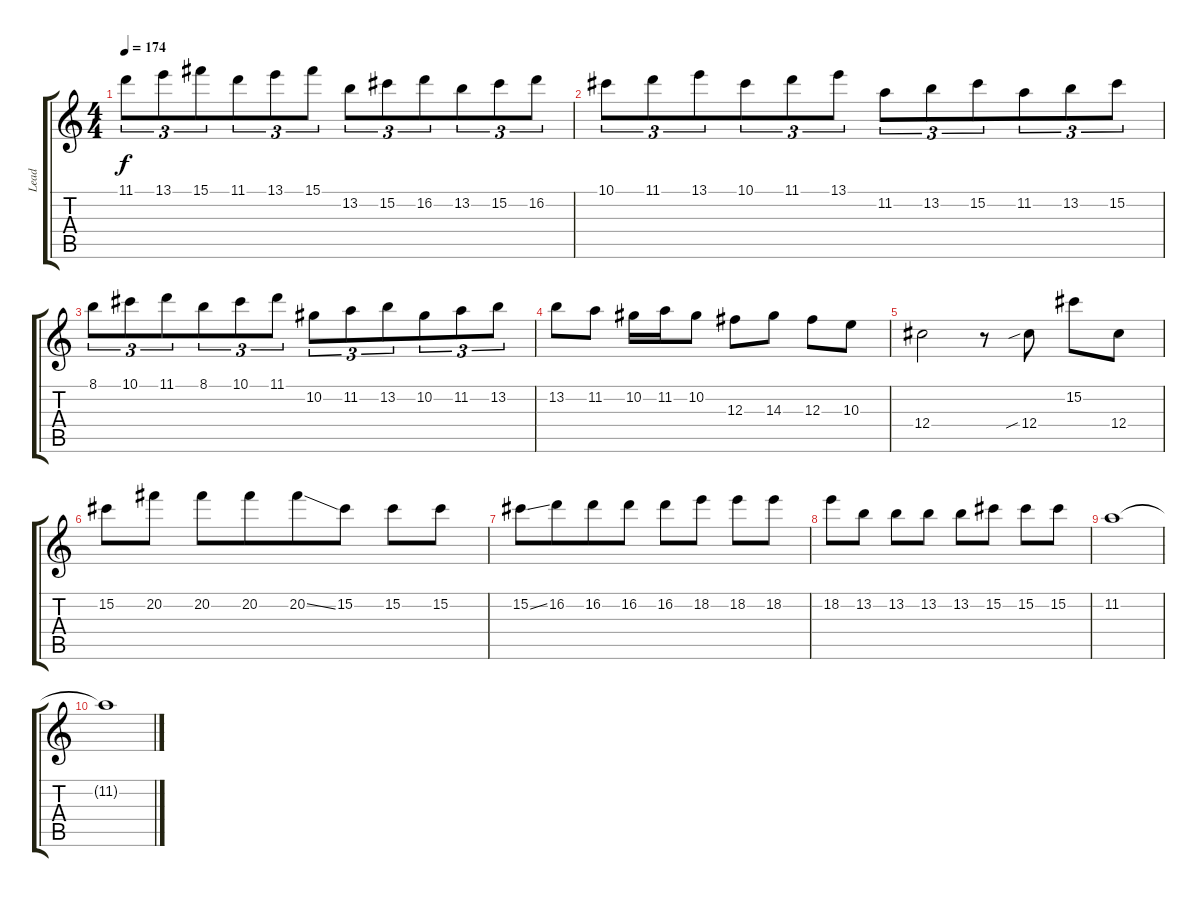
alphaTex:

\track ("Lead" "Lead") {instrument distortionguitar}
\staff {score tabs}
\tuning (Eb4 Bb3 Gb3 Db3 Ab2 Db2) {hide}
\ts (4 4)
\tempo 174
\clef g2
\ks c
11.1.8{tu (3 2) dy f beam merge} 13.1.8{tu (3 2)} 15.1.8{tu (3 2) beam merge} 11.1.8{tu (3 2)} 13.1.8{tu (3 2) beam merge} 15.1.8{tu (3 2)} 13.2.8{tu (3 2) beam merge} 15.2.8{tu (3 2)} 16.2.8{tu (3 2) beam merge} 13.2.8{tu (3 2) beam merge} 15.2.8{tu (3 2)} 16.2.8{tu (3 2)} |
10.1.8{tu (3 2) beam merge} 11.1.8{tu (3 2)} 13.1.8{tu (3 2) beam merge} 10.1.8{tu (3 2)} 11.1.8{tu (3 2) beam merge} 13.1.8{tu (3 2)} 11.2.8{tu (3 2) beam merge} 13.2.8{tu (3 2)} 15.2.8{tu (3 2) beam merge} 11.2.8{tu (3 2) beam merge} 13.2.8{tu (3 2)} 15.2.8{tu (3 2)} |
8.1.8{tu (3 2) beam merge} 10.1.8{tu (3 2)} 11.1.8{tu (3 2) beam merge} 8.1.8{tu (3 2)} 10.1.8{tu (3 2) beam merge} 11.1.8{tu (3 2)} 10.2.8{tu (3 2) beam merge} 11.2.8{tu (3 2)} 13.2.8{tu (3 2) beam merge} 10.2.8{tu (3 2) beam merge} 11.2.8{tu (3 2)} 13.2.8{tu (3 2)} |
13.2.8{beam merge} 11.2.8 10.2.16{beam merge} 11.2.16{beam merge} 10.2.8 12.3.8{beam merge} 14.3.8 12.3.8 10.3.8 |
12.4.2 r.8 12.4{sib}.8 15.2.8{beam merge} 12.4.8 |
15.2.8 20.2.8 20.2.8{beam merge} 20.2.8{beam merge} 20.2{ss}.8 15.2.8 15.2.8 15.2.8 |
15.2{ss}.8 16.2.8{beam merge} 16.2.8{beam merge} 16.2.8 16.2.8{beam merge} 18.2.8 18.2.8{beam merge} 18.2.8 |
18.2.8{beam merge} 13.2.8 13.2.8 13.2.8 13.2.8 15.2.8 15.2.8 15.2.8 |
11.2.1 |
11.2{t}.1
